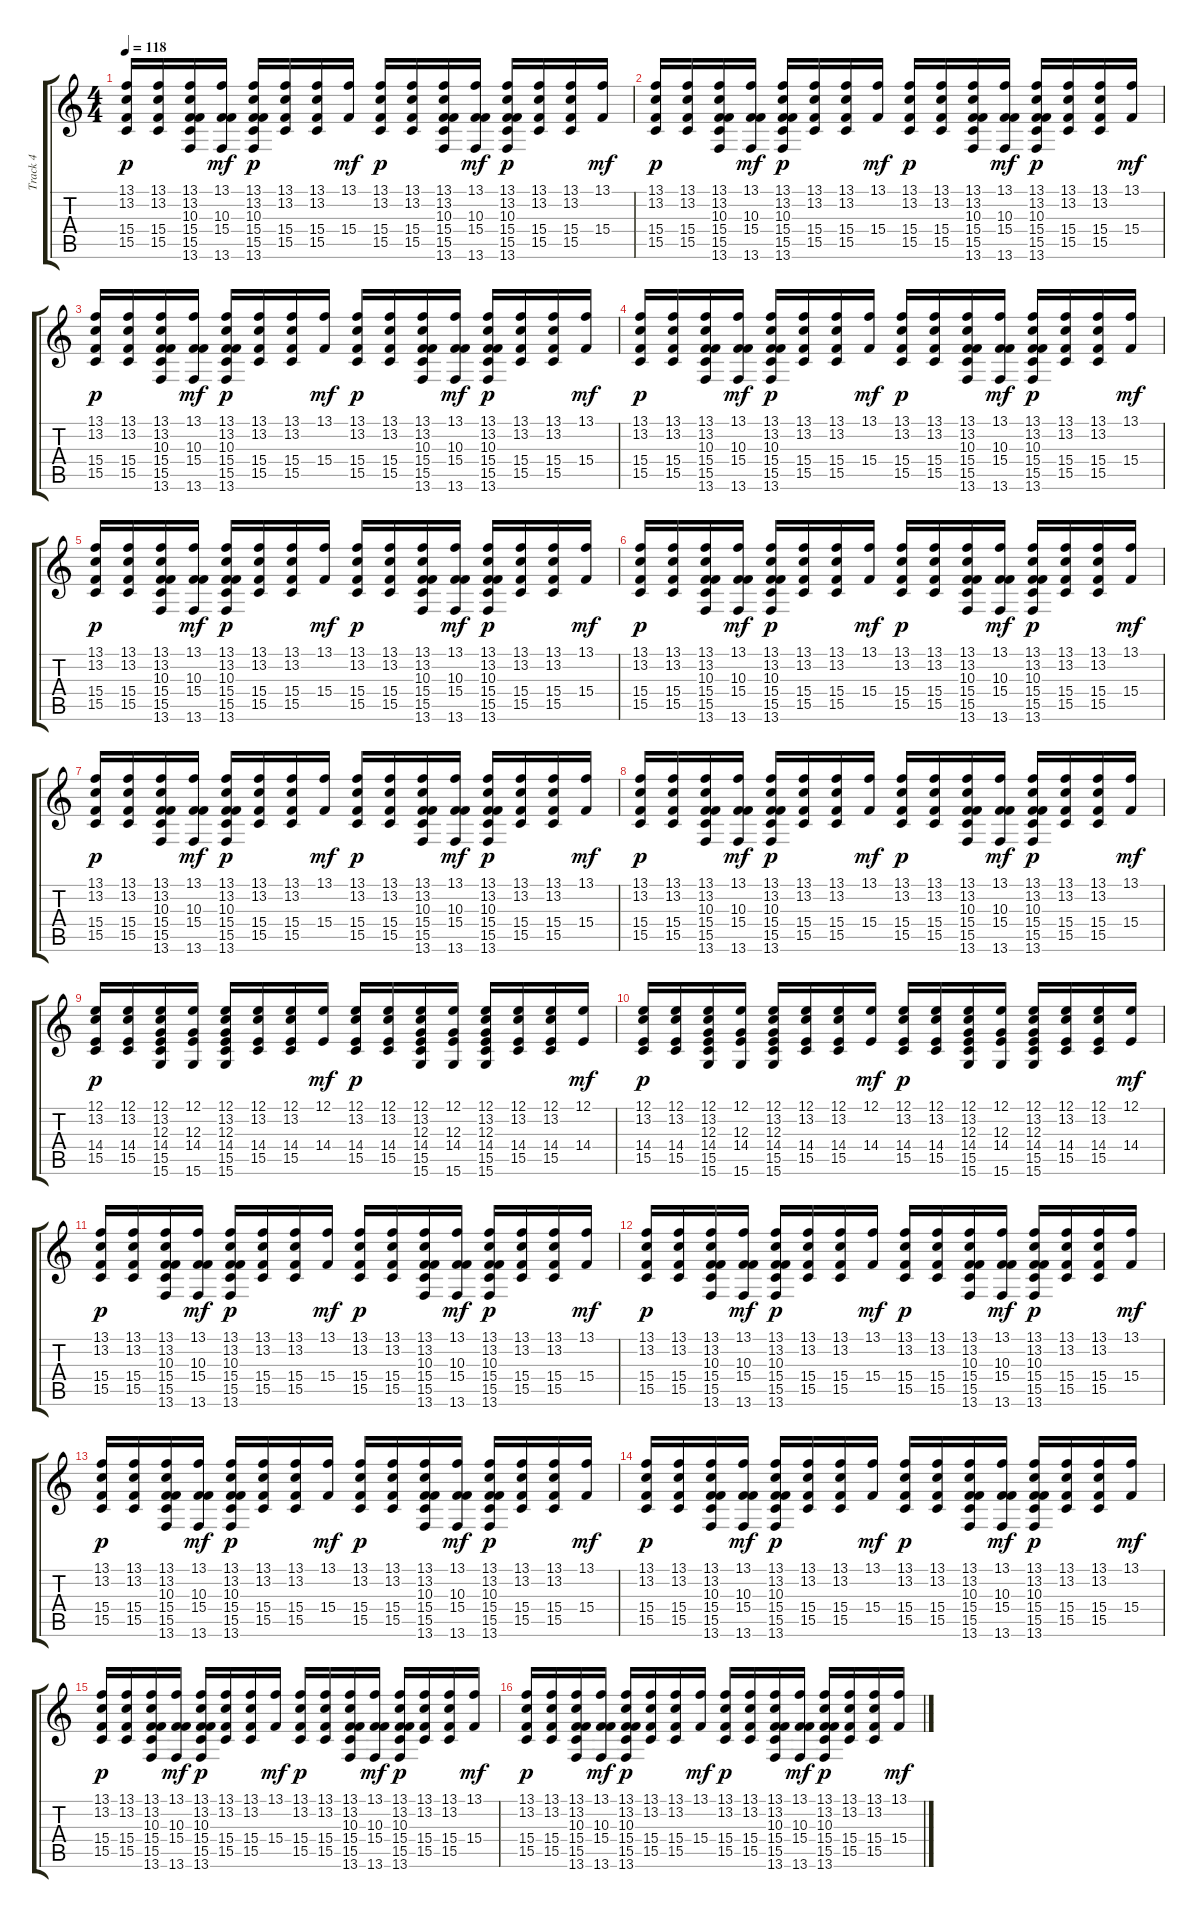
\track ("Track 4" "Track 4") {instrument flute}
\staff {score tabs}
\tuning (E4 B3 G3 D3 A2 E2) {hide}
\ts (4 4)
\tempo 118
\clef g2
\ks c
(13.1 13.2 15.4 15.5).16{dy p} (13.1 13.2 15.4 15.5).16 (13.1 13.2 10.3 15.4 15.5 13.6).16 (13.1 10.3 15.4 13.6).16{dy mf} (13.1 13.2 10.3 15.4 15.5 13.6).16{dy p} (13.1 13.2 15.4 15.5).16 (13.1 13.2 15.4 15.5).16 (13.1 15.4).16{dy mf} (13.1 13.2 15.4 15.5).16{dy p} (13.1 13.2 15.4 15.5).16 (13.1 13.2 10.3 15.4 15.5 13.6).16 (13.1 10.3 15.4 13.6).16{dy mf} (13.1 13.2 10.3 15.4 15.5 13.6).16{dy p} (13.1 13.2 15.4 15.5).16 (13.1 13.2 15.4 15.5).16 (13.1 15.4).16{dy mf} |
(13.1 13.2 15.4 15.5).16{dy p} (13.1 13.2 15.4 15.5).16 (13.1 13.2 10.3 15.4 15.5 13.6).16 (13.1 10.3 15.4 13.6).16{dy mf} (13.1 13.2 10.3 15.4 15.5 13.6).16{dy p} (13.1 13.2 15.4 15.5).16 (13.1 13.2 15.4 15.5).16 (13.1 15.4).16{dy mf} (13.1 13.2 15.4 15.5).16{dy p} (13.1 13.2 15.4 15.5).16 (13.1 13.2 10.3 15.4 15.5 13.6).16 (13.1 10.3 15.4 13.6).16{dy mf} (13.1 13.2 10.3 15.4 15.5 13.6).16{dy p} (13.1 13.2 15.4 15.5).16 (13.1 13.2 15.4 15.5).16 (13.1 15.4).16{dy mf} |
(13.1 13.2 15.4 15.5).16{dy p} (13.1 13.2 15.4 15.5).16 (13.1 13.2 10.3 15.4 15.5 13.6).16 (13.1 10.3 15.4 13.6).16{dy mf} (13.1 13.2 10.3 15.4 15.5 13.6).16{dy p} (13.1 13.2 15.4 15.5).16 (13.1 13.2 15.4 15.5).16 (13.1 15.4).16{dy mf} (13.1 13.2 15.4 15.5).16{dy p} (13.1 13.2 15.4 15.5).16 (13.1 13.2 10.3 15.4 15.5 13.6).16 (13.1 10.3 15.4 13.6).16{dy mf} (13.1 13.2 10.3 15.4 15.5 13.6).16{dy p} (13.1 13.2 15.4 15.5).16 (13.1 13.2 15.4 15.5).16 (13.1 15.4).16{dy mf} |
(13.1 13.2 15.4 15.5).16{dy p} (13.1 13.2 15.4 15.5).16 (13.1 13.2 10.3 15.4 15.5 13.6).16 (13.1 10.3 15.4 13.6).16{dy mf} (13.1 13.2 10.3 15.4 15.5 13.6).16{dy p} (13.1 13.2 15.4 15.5).16 (13.1 13.2 15.4 15.5).16 (13.1 15.4).16{dy mf} (13.1 13.2 15.4 15.5).16{dy p} (13.1 13.2 15.4 15.5).16 (13.1 13.2 10.3 15.4 15.5 13.6).16 (13.1 10.3 15.4 13.6).16{dy mf} (13.1 13.2 10.3 15.4 15.5 13.6).16{dy p} (13.1 13.2 15.4 15.5).16 (13.1 13.2 15.4 15.5).16 (13.1 15.4).16{dy mf} |
(13.1 13.2 15.4 15.5).16{dy p} (13.1 13.2 15.4 15.5).16 (13.1 13.2 10.3 15.4 15.5 13.6).16 (13.1 10.3 15.4 13.6).16{dy mf} (13.1 13.2 10.3 15.4 15.5 13.6).16{dy p} (13.1 13.2 15.4 15.5).16 (13.1 13.2 15.4 15.5).16 (13.1 15.4).16{dy mf} (13.1 13.2 15.4 15.5).16{dy p} (13.1 13.2 15.4 15.5).16 (13.1 13.2 10.3 15.4 15.5 13.6).16 (13.1 10.3 15.4 13.6).16{dy mf} (13.1 13.2 10.3 15.4 15.5 13.6).16{dy p} (13.1 13.2 15.4 15.5).16 (13.1 13.2 15.4 15.5).16 (13.1 15.4).16{dy mf} |
(13.1 13.2 15.4 15.5).16{dy p} (13.1 13.2 15.4 15.5).16 (13.1 13.2 10.3 15.4 15.5 13.6).16 (13.1 10.3 15.4 13.6).16{dy mf} (13.1 13.2 10.3 15.4 15.5 13.6).16{dy p} (13.1 13.2 15.4 15.5).16 (13.1 13.2 15.4 15.5).16 (13.1 15.4).16{dy mf} (13.1 13.2 15.4 15.5).16{dy p} (13.1 13.2 15.4 15.5).16 (13.1 13.2 10.3 15.4 15.5 13.6).16 (13.1 10.3 15.4 13.6).16{dy mf} (13.1 13.2 10.3 15.4 15.5 13.6).16{dy p} (13.1 13.2 15.4 15.5).16 (13.1 13.2 15.4 15.5).16 (13.1 15.4).16{dy mf} |
(13.1 13.2 15.4 15.5).16{dy p} (13.1 13.2 15.4 15.5).16 (13.1 13.2 10.3 15.4 15.5 13.6).16 (13.1 10.3 15.4 13.6).16{dy mf} (13.1 13.2 10.3 15.4 15.5 13.6).16{dy p} (13.1 13.2 15.4 15.5).16 (13.1 13.2 15.4 15.5).16 (13.1 15.4).16{dy mf} (13.1 13.2 15.4 15.5).16{dy p} (13.1 13.2 15.4 15.5).16 (13.1 13.2 10.3 15.4 15.5 13.6).16 (13.1 10.3 15.4 13.6).16{dy mf} (13.1 13.2 10.3 15.4 15.5 13.6).16{dy p} (13.1 13.2 15.4 15.5).16 (13.1 13.2 15.4 15.5).16 (13.1 15.4).16{dy mf} |
(13.1 13.2 15.4 15.5).16{dy p} (13.1 13.2 15.4 15.5).16 (13.1 13.2 10.3 15.4 15.5 13.6).16 (13.1 10.3 15.4 13.6).16{dy mf} (13.1 13.2 10.3 15.4 15.5 13.6).16{dy p} (13.1 13.2 15.4 15.5).16 (13.1 13.2 15.4 15.5).16 (13.1 15.4).16{dy mf} (13.1 13.2 15.4 15.5).16{dy p} (13.1 13.2 15.4 15.5).16 (13.1 13.2 10.3 15.4 15.5 13.6).16 (13.1 10.3 15.4 13.6).16{dy mf} (13.1 13.2 10.3 15.4 15.5 13.6).16{dy p} (13.1 13.2 15.4 15.5).16 (13.1 13.2 15.4 15.5).16 (13.1 15.4).16{dy mf} |
(12.1 13.2 14.4 15.5).16{dy p} (12.1 13.2 14.4 15.5).16 (12.1 13.2 12.3 14.4 15.5 15.6).16 (12.1 12.3 14.4 15.6).16 (12.1 13.2 12.3 14.4 15.5 15.6).16 (12.1 13.2 14.4 15.5).16 (12.1 13.2 14.4 15.5).16 (12.1 14.4).16{dy mf} (12.1 13.2 14.4 15.5).16{dy p} (12.1 13.2 14.4 15.5).16 (12.1 13.2 12.3 14.4 15.5 15.6).16 (12.1 12.3 14.4 15.6).16 (12.1 13.2 12.3 14.4 15.5 15.6).16 (12.1 13.2 14.4 15.5).16 (12.1 13.2 14.4 15.5).16 (12.1 14.4).16{dy mf} |
(12.1 13.2 14.4 15.5).16{dy p} (12.1 13.2 14.4 15.5).16 (12.1 13.2 12.3 14.4 15.5 15.6).16 (12.1 12.3 14.4 15.6).16 (12.1 13.2 12.3 14.4 15.5 15.6).16 (12.1 13.2 14.4 15.5).16 (12.1 13.2 14.4 15.5).16 (12.1 14.4).16{dy mf} (12.1 13.2 14.4 15.5).16{dy p} (12.1 13.2 14.4 15.5).16 (12.1 13.2 12.3 14.4 15.5 15.6).16 (12.1 12.3 14.4 15.6).16 (12.1 13.2 12.3 14.4 15.5 15.6).16 (12.1 13.2 14.4 15.5).16 (12.1 13.2 14.4 15.5).16 (12.1 14.4).16{dy mf} |
(13.1 13.2 15.4 15.5).16{dy p} (13.1 13.2 15.4 15.5).16 (13.1 13.2 10.3 15.4 15.5 13.6).16 (13.1 10.3 15.4 13.6).16{dy mf} (13.1 13.2 10.3 15.4 15.5 13.6).16{dy p} (13.1 13.2 15.4 15.5).16 (13.1 13.2 15.4 15.5).16 (13.1 15.4).16{dy mf} (13.1 13.2 15.4 15.5).16{dy p} (13.1 13.2 15.4 15.5).16 (13.1 13.2 10.3 15.4 15.5 13.6).16 (13.1 10.3 15.4 13.6).16{dy mf} (13.1 13.2 10.3 15.4 15.5 13.6).16{dy p} (13.1 13.2 15.4 15.5).16 (13.1 13.2 15.4 15.5).16 (13.1 15.4).16{dy mf} |
(13.1 13.2 15.4 15.5).16{dy p} (13.1 13.2 15.4 15.5).16 (13.1 13.2 10.3 15.4 15.5 13.6).16 (13.1 10.3 15.4 13.6).16{dy mf} (13.1 13.2 10.3 15.4 15.5 13.6).16{dy p} (13.1 13.2 15.4 15.5).16 (13.1 13.2 15.4 15.5).16 (13.1 15.4).16{dy mf} (13.1 13.2 15.4 15.5).16{dy p} (13.1 13.2 15.4 15.5).16 (13.1 13.2 10.3 15.4 15.5 13.6).16 (13.1 10.3 15.4 13.6).16{dy mf} (13.1 13.2 10.3 15.4 15.5 13.6).16{dy p} (13.1 13.2 15.4 15.5).16 (13.1 13.2 15.4 15.5).16 (13.1 15.4).16{dy mf} |
(13.1 13.2 15.4 15.5).16{dy p} (13.1 13.2 15.4 15.5).16 (13.1 13.2 10.3 15.4 15.5 13.6).16 (13.1 10.3 15.4 13.6).16{dy mf} (13.1 13.2 10.3 15.4 15.5 13.6).16{dy p} (13.1 13.2 15.4 15.5).16 (13.1 13.2 15.4 15.5).16 (13.1 15.4).16{dy mf} (13.1 13.2 15.4 15.5).16{dy p} (13.1 13.2 15.4 15.5).16 (13.1 13.2 10.3 15.4 15.5 13.6).16 (13.1 10.3 15.4 13.6).16{dy mf} (13.1 13.2 10.3 15.4 15.5 13.6).16{dy p} (13.1 13.2 15.4 15.5).16 (13.1 13.2 15.4 15.5).16 (13.1 15.4).16{dy mf} |
(13.1 13.2 15.4 15.5).16{dy p} (13.1 13.2 15.4 15.5).16 (13.1 13.2 10.3 15.4 15.5 13.6).16 (13.1 10.3 15.4 13.6).16{dy mf} (13.1 13.2 10.3 15.4 15.5 13.6).16{dy p} (13.1 13.2 15.4 15.5).16 (13.1 13.2 15.4 15.5).16 (13.1 15.4).16{dy mf} (13.1 13.2 15.4 15.5).16{dy p} (13.1 13.2 15.4 15.5).16 (13.1 13.2 10.3 15.4 15.5 13.6).16 (13.1 10.3 15.4 13.6).16{dy mf} (13.1 13.2 10.3 15.4 15.5 13.6).16{dy p} (13.1 13.2 15.4 15.5).16 (13.1 13.2 15.4 15.5).16 (13.1 15.4).16{dy mf} |
(13.1 13.2 15.4 15.5).16{dy p} (13.1 13.2 15.4 15.5).16 (13.1 13.2 10.3 15.4 15.5 13.6).16 (13.1 10.3 15.4 13.6).16{dy mf} (13.1 13.2 10.3 15.4 15.5 13.6).16{dy p} (13.1 13.2 15.4 15.5).16 (13.1 13.2 15.4 15.5).16 (13.1 15.4).16{dy mf} (13.1 13.2 15.4 15.5).16{dy p} (13.1 13.2 15.4 15.5).16 (13.1 13.2 10.3 15.4 15.5 13.6).16 (13.1 10.3 15.4 13.6).16{dy mf} (13.1 13.2 10.3 15.4 15.5 13.6).16{dy p} (13.1 13.2 15.4 15.5).16 (13.1 13.2 15.4 15.5).16 (13.1 15.4).16{dy mf} |
(13.1 13.2 15.4 15.5).16{dy p} (13.1 13.2 15.4 15.5).16 (13.1 13.2 10.3 15.4 15.5 13.6).16 (13.1 10.3 15.4 13.6).16{dy mf} (13.1 13.2 10.3 15.4 15.5 13.6).16{dy p} (13.1 13.2 15.4 15.5).16 (13.1 13.2 15.4 15.5).16 (13.1 15.4).16{dy mf} (13.1 13.2 15.4 15.5).16{dy p} (13.1 13.2 15.4 15.5).16 (13.1 13.2 10.3 15.4 15.5 13.6).16 (13.1 10.3 15.4 13.6).16{dy mf} (13.1 13.2 10.3 15.4 15.5 13.6).16{dy p} (13.1 13.2 15.4 15.5).16 (13.1 13.2 15.4 15.5).16 (13.1 15.4).16{dy mf}
